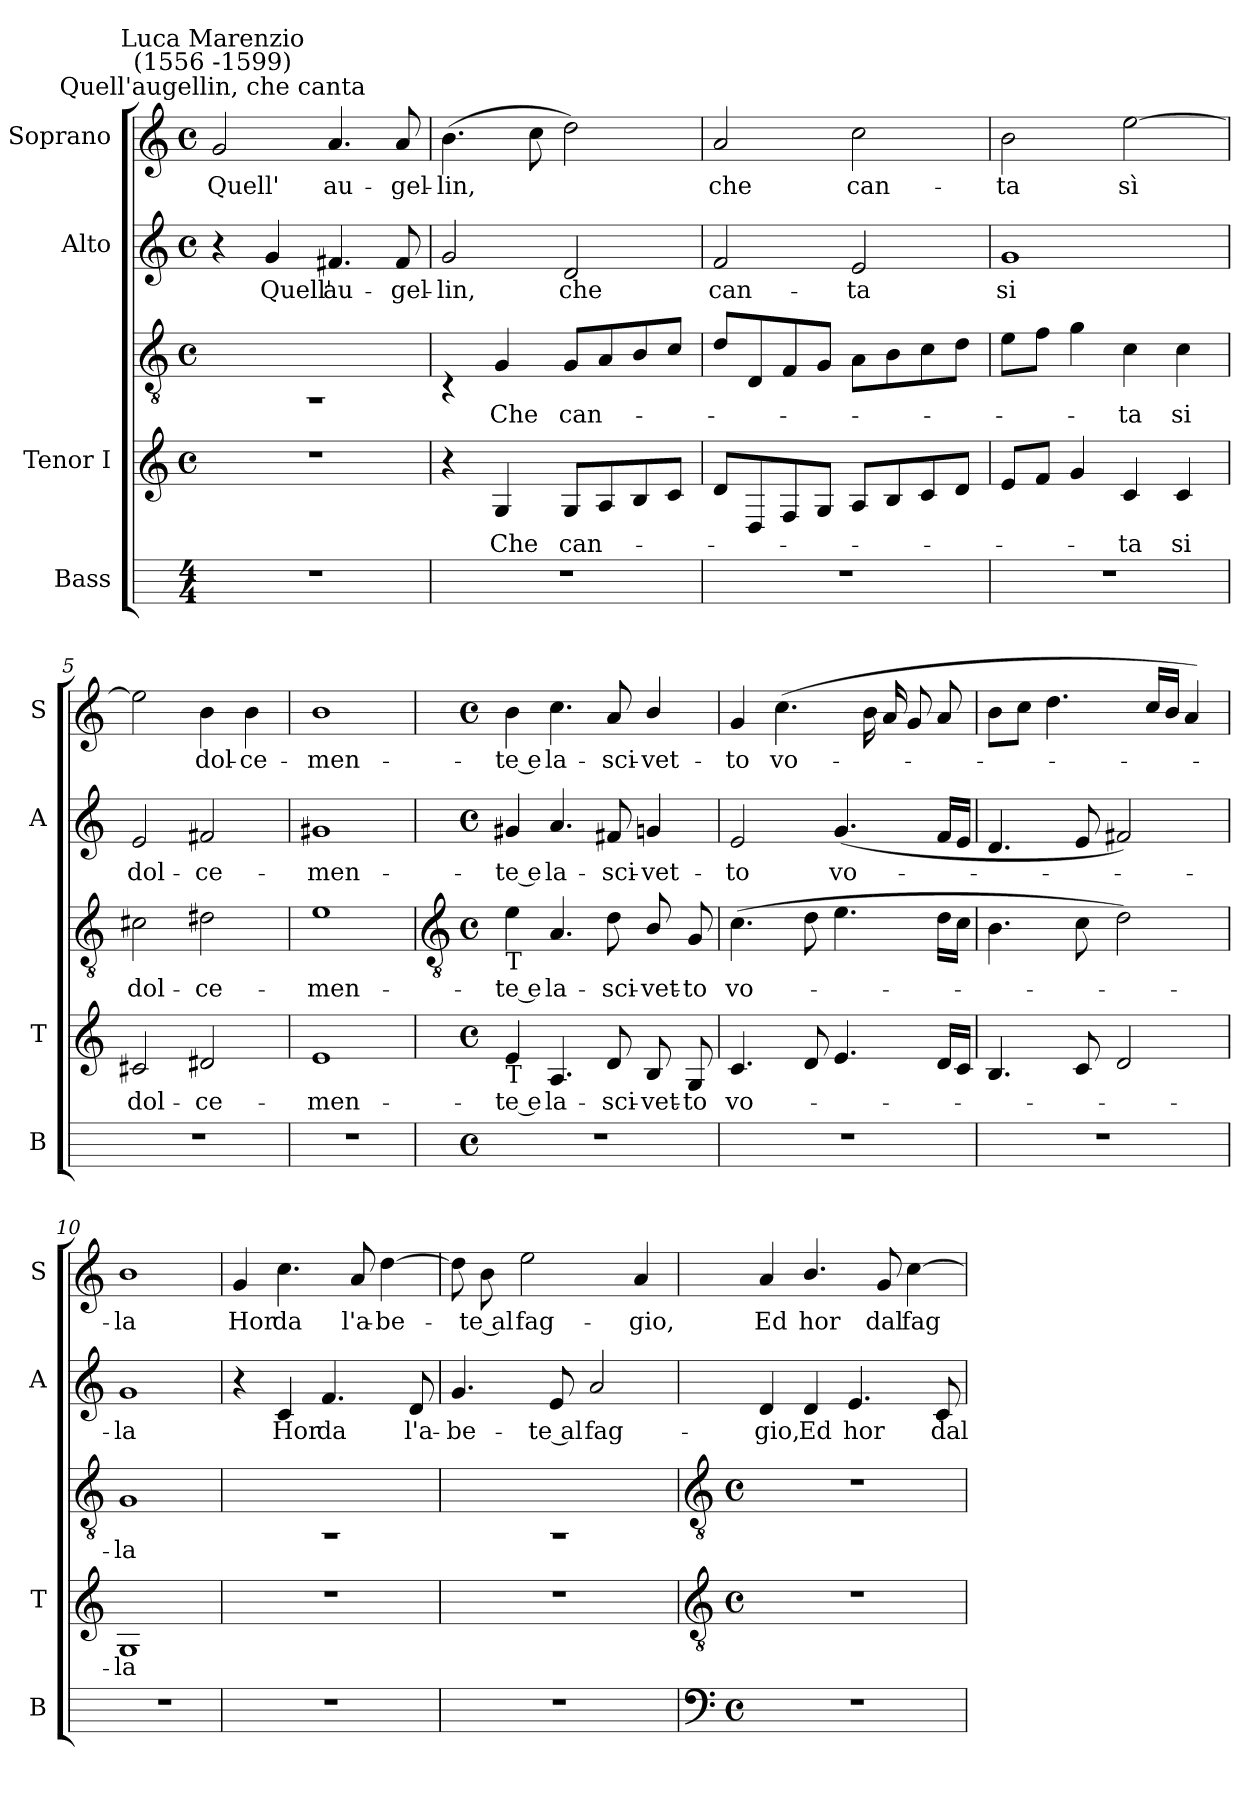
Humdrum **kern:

**kern	**kern	**text	**kern	**text	**kern	**text	**kern	**text
*part4	*part3	*part3	*part3	*part3	*part2	*part2	*part1	*part1
*staff5	*staff4	*staff4	*staff3	*staff3	*staff2	*staff2	*staff1	*staff1
*I"Bass	*I"Tenor I	*	*	*	*I"Alto	*	*I"Soprano	*
*I'B	*I'T	*	*	*	*I'A	*	*I'S	*
*	*	*	*clefGv2	*	*clefG2	*	*clefG2	*
*	*k[]	*	*k[]	*	*k[]	*	*k[]	*
*	*C:	*	*C:	*	*C:	*	*C:	*
*M4/4	*M4/4	*	*M4/4	*	*M4/4	*	*M4/4	*
*	*met(c)	*	*met(c)	*	*met(c)	*	*met(c)	*
=1	=1	=1	=1	=1	=1	=1	=1	=1
!	!	!	!	!	!	!	!LO:TX:a:cj:t=Quell'augellin, che canta	!
!	!	!	!	!	!	!	!LO:TX:a:cj:t=Luca Marenzio\n(1556 -1599)	!
!	!	!	!	!	!	!	!	!LO:LY:b
1r	1r	.	1rBB	.	4r	.	2g	Quell'
!	!	!	!	!	!	!LO:LY:b	!	!
.	.	.	.	.	4g	Quell'	.	.
!	!	!	!	!	!	!LO:LY:b	!	!LO:LY:b
.	.	.	.	.	4.f#X	au-	4.a	au-
!	!	!	!	!	!	!LO:LY:b	!	!LO:LY:b
.	.	.	.	.	8f#	-gel-	8a	-gel-
=2	=2	=2	=2	=2	=2	=2	=2	=2
!	!	!	!	!	!	!LO:LY:b	!	!LO:LY:b
1r	4r	.	4rBB	.	2g	-lin,	(>4.b	-lin,
!	!	!LO:LY:b	!	!LO:LY:b	!	!	!	!
.	4G	Che	4G	Che	.	.	.	.
.	.	.	.	.	.	.	8cc	.
!	!	!LO:LY:b	!	!LO:LY:b	!	!LO:LY:b	!	!
.	8GL	can-	8GL	can-	2d	che	2dd)	.
.	8A	.	8A	.	.	.	.	.
.	8B	.	8B	.	.	.	.	.
.	8cJ	.	8cJ	.	.	.	.	.
=3	=3	=3	=3	=3	=3	=3	=3	=3
!	!	!	!	!	!	!LO:LY:b	!	!LO:LY:b
1r	8dL	.	8dL	.	2f	can-	2a	che
.	8D	.	8D	.	.	.	.	.
.	8F	.	8F	.	.	.	.	.
.	8GJ	.	8GJ	.	.	.	.	.
!	!	!	!	!	!	!LO:LY:b	!	!LO:LY:b
.	8AL	.	8AL	.	2e	-ta	2cc	can-
.	8B	.	8B	.	.	.	.	.
.	8c	.	8c	.	.	.	.	.
.	8dJ	.	8dJ	.	.	.	.	.
=4	=4	=4	=4	=4	=4	=4	=4	=4
!	!	!	!	!	!	!LO:LY:b	!	!LO:LY:b
1r	8eL	.	8eL	.	1g	si	2b	-ta
.	8fJ	.	8fJ	.	.	.	.	.
.	4g	.	4g	.	.	.	.	.
!	!	!LO:LY:b	!	!LO:LY:b	!	!	!	!LO:LY:b
.	4c	ta	4c	ta	.	.	[2ee	sì
!	!	!LO:LY:b	!	!LO:LY:b	!	!	!	!
.	4c	si	4c	si	.	.	.	.
=5	=5	=5	=5	=5	=5	=5	=5	=5
!	!	!LO:LY:b	!	!LO:LY:b	!	!LO:LY:b	!	!
1r	2c#X	dol-	2c#X	dol-	2e	dol-	2ee]	.
!	!	!LO:LY:b	!	!LO:LY:b	!	!LO:LY:b	!	!LO:LY:b
.	2d#X	-ce-	2d#X	-ce-	2f#X	-ce-	4b	dol-
!	!	!	!	!	!	!	!	!LO:LY:b
.	.	.	.	.	.	.	4b	-ce-
=6	=6	=6	=6	=6	=6	=6	=6	=6
!	!	!LO:LY:b	!	!LO:LY:b	!	!LO:LY:b	!	!LO:LY:b
1r	1e	-men-	1e	-men-	1g#X	-men-	1b	-men-
!!LO:LB:g=z
=7	=7	=7	=7	=7	=7	=7	=7	=7
*	*	*	*clefGv2	*	*	*	*	*
*M4/4	*M4/4	*	*M4/4	*	*M4/4	*	*M4/4	*
*met(c)	*met(c)	*	*met(c)	*	*met(c)	*	*met(c)	*
!	!	!	!LO:TX:b:t=T	!	!	!	!	!
!	!LO:TX:b:t=T	!	!	!	!	!	!	!
!	!	!LO:LY:b	!	!LO:LY:b	!	!LO:LY:b	!	!LO:LY:b
1r	4e	-te e	4e	-te e	4g#X	-te e	4b	-te e
!	!	!LO:LY:b	!	!LO:LY:b	!	!LO:LY:b	!	!LO:LY:b
.	4.A	la-	4.A	la-	4.a	la-	4.cc	la-
!	!	!LO:LY:b	!	!LO:LY:b	!	!LO:LY:b	!	!LO:LY:b
.	8d	-sci-	8d	-sci-	8f#X	-sci-	8a	-sci-
!	!	!LO:LY:b	!	!LO:LY:b	!	!LO:LY:b	!	!LO:LY:b
.	8B/	-vet-	8B/	-vet-	4gn	-vet-	4b/	-vet-
!	!	!LO:LY:b	!	!LO:LY:b	!	!	!	!
.	8G	-to	8G	-to	.	.	.	.
=8	=8	=8	=8	=8	=8	=8	=8	=8
!	!	!LO:LY:b	!	!LO:LY:b	!	!LO:LY:b	!	!LO:LY:b
1r	4.c	vo-	(>4.c	vo-	2e	-to	4g	-to
!	!	!	!	!	!	!	!	!LO:LY:b
.	.	.	.	.	.	.	(<4.cc	vo-
.	8d	.	8d	.	.	.	.	.
!	!	!	!	!	!	!LO:LY:b	!	!
.	4.e	.	4.e	.	(<4.g	vo-	.	.
.	.	.	.	.	.	.	16bLL	.
.	.	.	.	.	.	.	16a	.
.	.	.	.	.	.	.	8g	.
.	16dLL	.	16dLL	.	16fLL	.	8aJ	.
.	16cJJ	.	16cJJ	.	16eJJ	.	.	.
=9	=9	=9	=9	=9	=9	=9	=9	=9
1r	4.B	.	4.B	.	4.d	.	8bL	.
.	.	.	.	.	.	.	8ccJ	.
.	.	.	.	.	.	.	4.dd	.
.	8c	.	8c	.	8e	.	.	.
.	2d	.	2d)	.	2f#X)	.	.	.
.	.	.	.	.	.	.	16cc/LL	.
.	.	.	.	.	.	.	16b/JJ	.
.	.	.	.	.	.	.	4a)	.
=10	=10	=10	=10	=10	=10	=10	=10	=10
!	!	!LO:LY:b	!	!LO:LY:b	!	!LO:LY:b	!	!LO:LY:b
1r	1G	la	1G	la	1g	la	1b	la
=11	=11	=11	=11	=11	=11	=11	=11	=11
!	!	!	!	!	!	!	!	!LO:LY:b
1r	1r	.	1rBB	.	4r	.	4g	Hor
!	!	!	!	!	!	!LO:LY:b	!	!LO:LY:b
.	.	.	.	.	4c	Hor	4.cc	da
!	!	!	!	!	!	!LO:LY:b	!	!
.	.	.	.	.	4.f	da	.	.
!	!	!	!	!	!	!	!	!LO:LY:b
.	.	.	.	.	.	.	8a	l'a-
!	!	!	!	!	!	!	!	!LO:LY:b
.	.	.	.	.	.	.	[4dd	-be-
!	!	!	!	!	!	!LO:LY:b	!	!
.	.	.	.	.	8d	l'a-	.	.
=12	=12	=12	=12	=12	=12	=12	=12	=12
!	!	!	!	!	!	!LO:LY:b	!	!
1r	1r	.	1rBB	.	4.g	-be-	8dd]	.
!	!	!	!	!	!	!	!	!LO:LY:b
.	.	.	.	.	.	.	8b	te al
!	!	!	!	!	!	!	!	!LO:LY:b
.	.	.	.	.	.	.	2ee	fag-
!	!	!	!	!	!	!LO:LY:b	!	!
.	.	.	.	.	8e	-te al	.	.
!	!	!	!	!	!	!LO:LY:b	!	!
.	.	.	.	.	2a	fag-	.	.
!	!	!	!	!	!	!	!	!LO:LY:b
.	.	.	.	.	.	.	4a	-gio,
!!LO:LB:g=z
=13	=13	=13	=13	=13	=13	=13	=13	=13
*clefF4	*clefGv2	*	*clefGv2	*	*	*	*	*
*k[]	*k[]	*	*k[]	*	*	*	*	*
*C:	*C:	*	*C:	*	*	*	*	*
*M4/4	*M4/4	*	*M4/4	*	*	*	*	*
*met(c)	*met(c)	*	*met(c)	*	*	*	*	*
!	!	!	!	!	!	!LO:LY:b	!	!LO:LY:b
1r	1r	.	1r	.	4d	-gio,	4a	Ed
!	!	!	!	!	!	!LO:LY:b	!	!LO:LY:b
.	.	.	.	.	4d	Ed	4.b/	hor
!	!	!	!	!	!	!LO:LY:b	!	!
.	.	.	.	.	4.e	hor	.	.
!	!	!	!	!	!	!	!	!LO:LY:b
.	.	.	.	.	.	.	8g	dal
!	!	!	!	!	!	!	!	!LO:LY:b
.	.	.	.	.	.	.	[4cc	fag-
!	!	!	!	!	!	!LO:LY:b	!	!
.	.	.	.	.	8c	dal	.	.
=	=	=	=	=	=	=	=	=
*-	*-	*-	*-	*-	*-	*-	*-	*-
